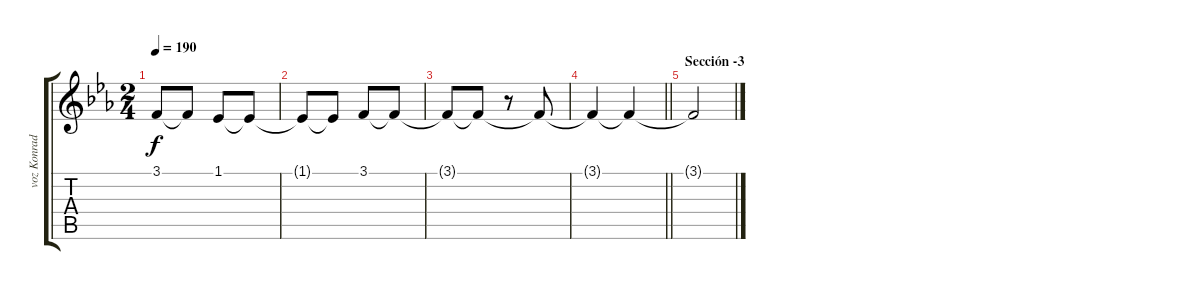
\track ("voz Konrad" "voz Konrad") {instrument oboe}
\staff {score tabs}
\tuning (D4 A3 F3 C3 G2 C2) {hide}
\ts (2 4)
\tempo 190
\clef g2
\ks eb
3.1{t}.8{dy f} 3.1{t}.8 1.1.8 1.1{t}.8 |
1.1{t}.8 1.1{t}.8 3.1.8 3.1{t}.8 |
3.1{t}.8 3.1{t}.8 r.8 3.1{t}.8 |
\barLineRight lightlight
3.1{t}.4 3.1{t}.4 |
\section ("" "Sección -3")
3.1{t}.2
